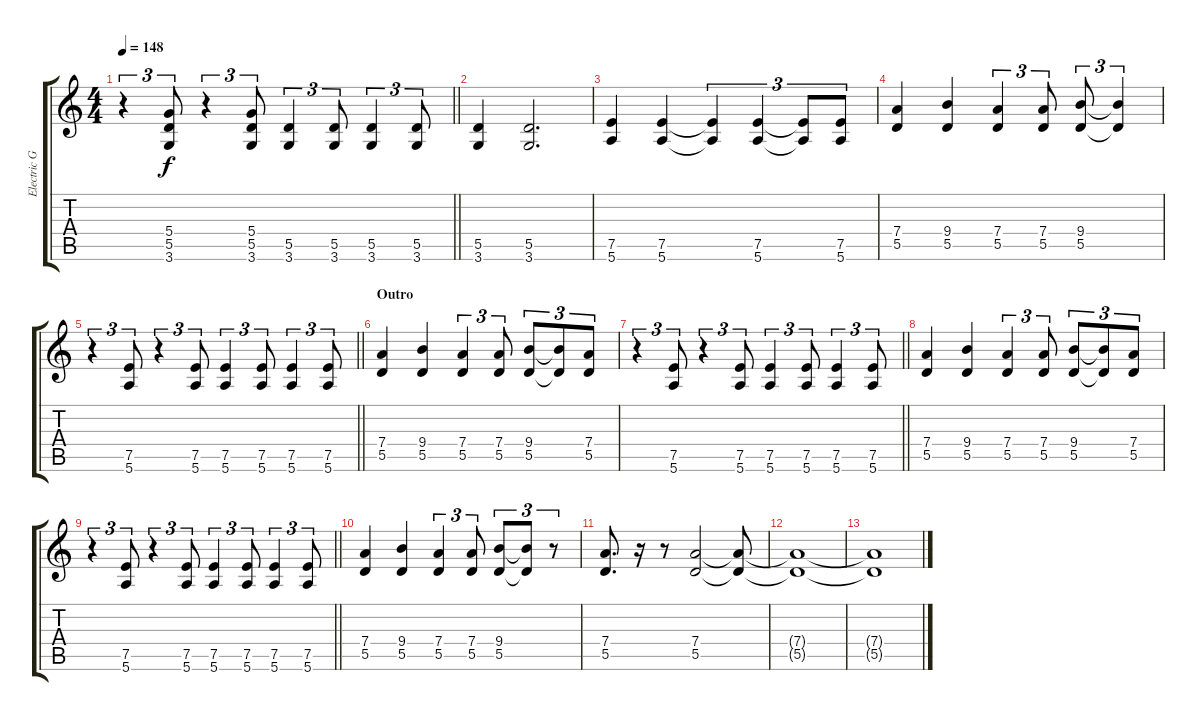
\track ("Electric Guitar" "Electric G") {instrument overdrivenguitar}
\staff {score tabs}
\tuning (E4 B3 G3 D3 A2 E2) {hide}
\ts (4 4)
\tempo 148
\clef g2
\barLineRight lightlight
\ks c
r.4{tu (3 2) dy f} (5.4 5.5 3.6).8{tu (3 2)} r.4{tu (3 2)} (5.4 5.5 3.6).8{tu (3 2)} (5.5 3.6).4{tu (3 2)} (5.5 3.6).8{tu (3 2)} (5.5 3.6).4{tu (3 2)} (5.5 3.6).8{tu (3 2)} |
(5.5 3.6).4 (5.5 3.6).2{d} |
(7.5 5.6).4 (7.5 5.6).4 (7.5{t} 5.6{t}).4{tu (3 2)} (7.5 5.6).4{tu (3 2)} (7.5{t} 5.6{t}).8{tu (3 2)} (7.5 5.6).8{tu (3 2)} |
(7.4 5.5).4 (9.4 5.5).4 (7.4 5.5).4{tu (3 2)} (7.4 5.5).8{tu (3 2)} (9.4 5.5).8{tu (3 2)} (9.4{t} 5.5{t}).4{tu (3 2)} |
\barLineRight lightlight
r.4{tu (3 2)} (7.5 5.6).8{tu (3 2)} r.4{tu (3 2)} (7.5 5.6).8{tu (3 2)} (7.5 5.6).4{tu (3 2)} (7.5 5.6).8{tu (3 2)} (7.5 5.6).4{tu (3 2)} (7.5 5.6).8{tu (3 2)} |
\section ("" "Outro")
(7.4 5.5).4 (9.4 5.5).4 (7.4 5.5).4{tu (3 2)} (7.4 5.5).8{tu (3 2)} (9.4 5.5).8{tu (3 2)} (9.4{t} 5.5{t}).8{tu (3 2)} (7.4 5.5).8{tu (3 2)} |
\barLineRight lightlight
r.4{tu (3 2)} (7.5 5.6).8{tu (3 2)} r.4{tu (3 2)} (7.5 5.6).8{tu (3 2)} (7.5 5.6).4{tu (3 2)} (7.5 5.6).8{tu (3 2)} (7.5 5.6).4{tu (3 2)} (7.5 5.6).8{tu (3 2)} |
(7.4 5.5).4 (9.4 5.5).4 (7.4 5.5).4{tu (3 2)} (7.4 5.5).8{tu (3 2)} (9.4 5.5).8{tu (3 2)} (9.4{t} 5.5{t}).8{tu (3 2)} (7.4 5.5).8{tu (3 2)} |
\barLineRight lightlight
r.4{tu (3 2)} (7.5 5.6).8{tu (3 2)} r.4{tu (3 2)} (7.5 5.6).8{tu (3 2)} (7.5 5.6).4{tu (3 2)} (7.5 5.6).8{tu (3 2)} (7.5 5.6).4{tu (3 2)} (7.5 5.6).8{tu (3 2)} |
(7.4 5.5).4 (9.4 5.5).4 (7.4 5.5).4{tu (3 2)} (7.4 5.5).8{tu (3 2)} (9.4 5.5).8{tu (3 2)} (9.4{t} 5.5{t}).8{tu (3 2)} r.8{tu (3 2)} |
(7.4 5.5).8{d} r.16 r.8 (7.4 5.5).2 (7.4{t} 5.5{t}).8 |
(7.4{t} 5.5{t}).1 |
(7.4{t} 5.5{t}).1
